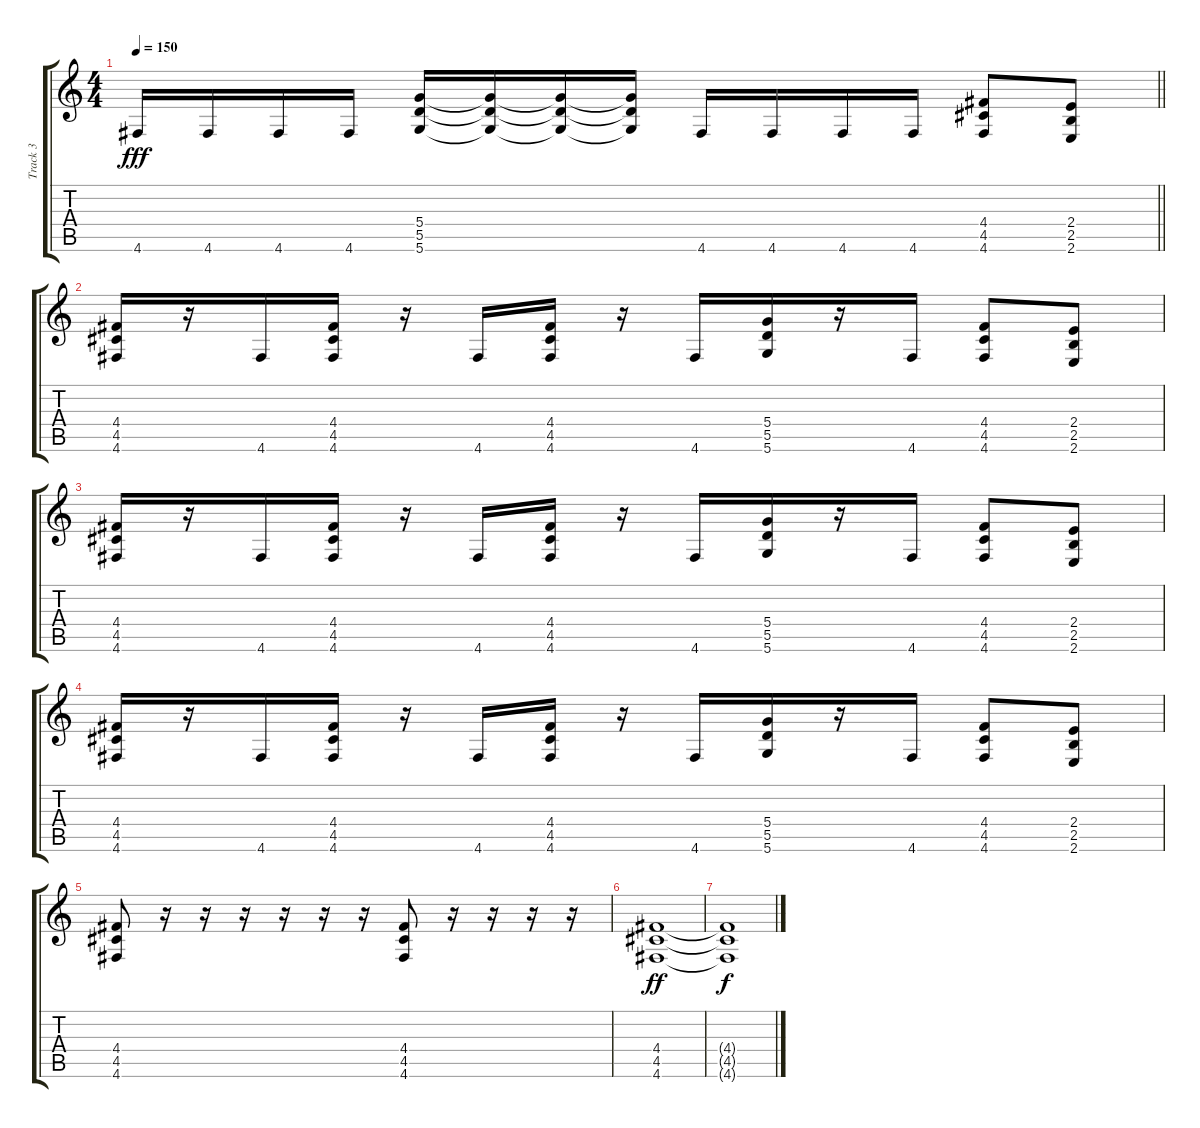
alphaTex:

\track ("Track 3" "Track 3") {instrument overdrivenguitar}
\staff {score tabs}
\tuning (E4 B3 G3 D3 A2 D2) {hide}
\ts (4 4)
\tempo 150
\clef g2
\barLineRight lightlight
\ks c
4.6.16{dy fff} 4.6.16 4.6.16 4.6.16 (5.4 5.5 5.6).16 (5.4{t} 5.5{t} 5.6{t}).16 (5.4{t} 5.5{t} 5.6{t}).16 (5.4{t} 5.5{t} 5.6{t}).16 4.6.16 4.6.16 4.6.16 4.6.16 (4.4 4.5 4.6).8 (2.4 2.5 2.6).8 |
(4.4 4.5 4.6).16 r.16 4.6.16 (4.4 4.5 4.6).16 r.16 4.6.16 (4.4 4.5 4.6).16 r.16 4.6.16 (5.4 5.5 5.6).16 r.16 4.6.16 (4.4 4.5 4.6).8 (2.4 2.5 2.6).8 |
(4.4 4.5 4.6).16 r.16 4.6.16 (4.4 4.5 4.6).16 r.16 4.6.16 (4.4 4.5 4.6).16 r.16 4.6.16 (5.4 5.5 5.6).16 r.16 4.6.16 (4.4 4.5 4.6).8 (2.4 2.5 2.6).8 |
(4.4 4.5 4.6).16 r.16 4.6.16 (4.4 4.5 4.6).16 r.16 4.6.16 (4.4 4.5 4.6).16 r.16 4.6.16 (5.4 5.5 5.6).16 r.16 4.6.16 (4.4 4.5 4.6).8 (2.4 2.5 2.6).8 |
(4.4 4.5 4.6).8 r.16 r.16 r.16 r.16 r.16 r.16 (4.4 4.5 4.6).8 r.16 r.16 r.16 r.16 |
(4.4 4.5 4.6).1{dy ff} |
(4.4{t} 4.5{t} 4.6{t}).1{dy f}
